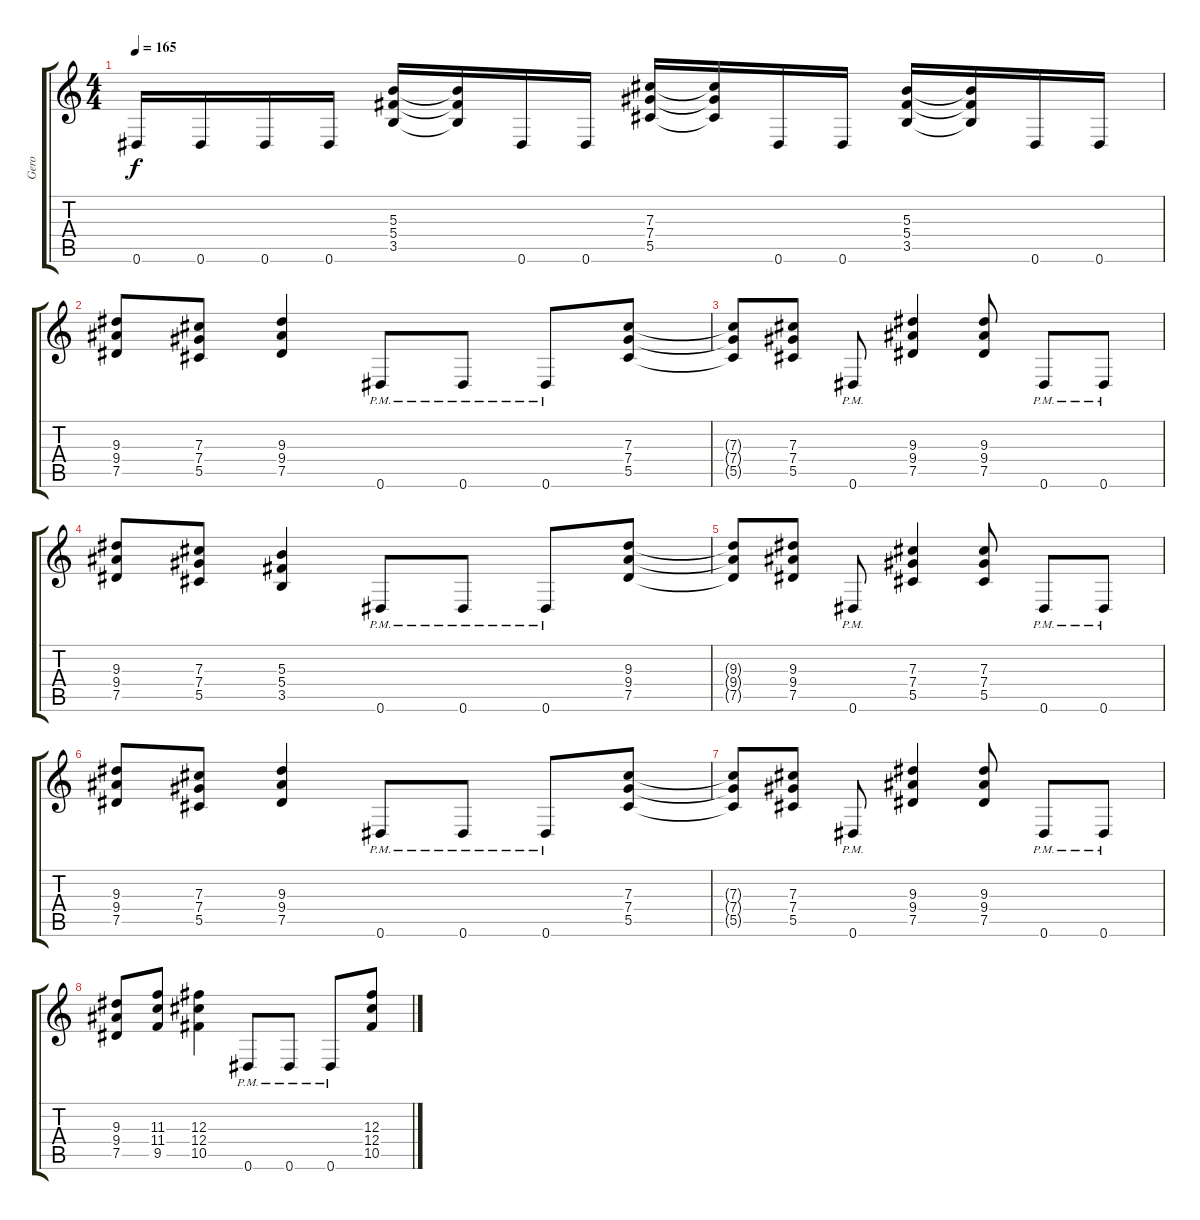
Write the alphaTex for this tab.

\track ("Gero" "Gero") {instrument distortionguitar}
\staff {score tabs}
\tuning (Eb4 Bb3 Gb3 Db3 Ab2 Eb2) {hide}
\ts (4 4)
\tempo 165
\clef g2
\ks c
0.6.16{dy f} 0.6.16 0.6.16 0.6.16 (5.3 5.4 3.5).16 (5.3{t} 5.4{t} 3.5{t}).16 0.6.16 0.6.16 (7.3 7.4 5.5).16 (7.3{t} 7.4{t} 5.5{t}).16 0.6.16 0.6.16 (5.3 5.4 3.5).16 (5.3{t} 5.4{t} 3.5{t}).16 0.6.16 0.6.16 |
(9.3 9.4 7.5).8 (7.3 7.4 5.5).8 (9.3 9.4 7.5).4 0.6{pm}.8 0.6{pm}.8 0.6{pm}.8 (7.3 7.4 5.5).8 |
(7.3{t} 7.4{t} 5.5{t}).8 (7.3 7.4 5.5).8 0.6{pm}.8 (9.3 9.4 7.5).4 (9.3 9.4 7.5).8 0.6{pm}.8 0.6{pm}.8 |
(9.3 9.4 7.5).8 (7.3 7.4 5.5).8 (5.3 5.4 3.5).4 0.6{pm}.8 0.6{pm}.8 0.6{pm}.8 (9.3 9.4 7.5).8 |
(9.3{t} 9.4{t} 7.5{t}).8 (9.3 9.4 7.5).8 0.6{pm}.8 (7.3 7.4 5.5).4 (7.3 7.4 5.5).8 0.6{pm}.8 0.6{pm}.8 |
(9.3 9.4 7.5).8 (7.3 7.4 5.5).8 (9.3 9.4 7.5).4 0.6{pm}.8 0.6{pm}.8 0.6{pm}.8 (7.3 7.4 5.5).8 |
(7.3{t} 7.4{t} 5.5{t}).8 (7.3 7.4 5.5).8 0.6{pm}.8 (9.3 9.4 7.5).4 (9.3 9.4 7.5).8 0.6{pm}.8 0.6{pm}.8 |
(9.3 9.4 7.5).8 (11.3 11.4 9.5).8 (12.3 12.4 10.5).4 0.6{pm}.8 0.6{pm}.8 0.6{pm}.8 (12.3 12.4 10.5).8
